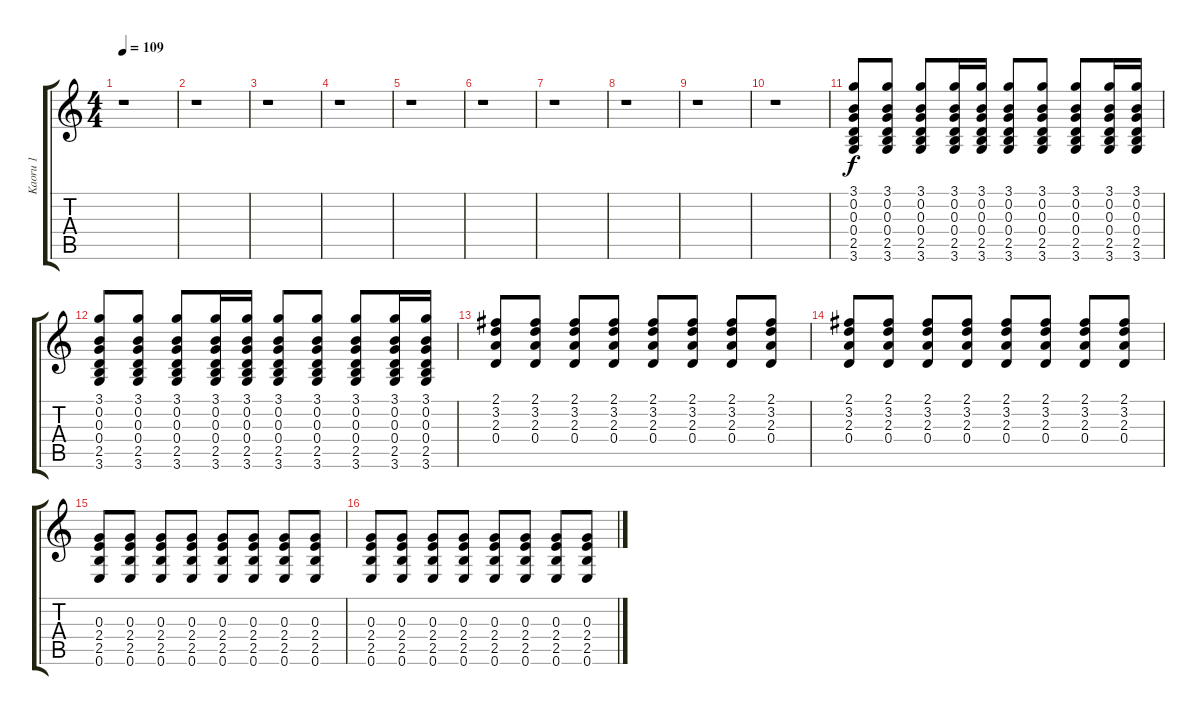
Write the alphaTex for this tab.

\track ("Kaoru 1" "Kaoru 1") {instrument distortionguitar}
\staff {score tabs}
\tuning (E4 B3 G3 D3 A2 E2) {hide}
\ts (4 4)
\tempo 109
\clef g2
\ks c
r.1{dy f} |
r.1 |
r.1 |
r.1 |
r.1 |
r.1 |
r.1 |
r.1 |
r.1 |
r.1 |
(3.1 0.2 0.3 0.4 2.5 3.6).8 (3.1 0.2 0.3 0.4 2.5 3.6).8 (3.1 0.2 0.3 0.4 2.5 3.6).8 (3.1 0.2 0.3 0.4 2.5 3.6).16 (3.1 0.2 0.3 0.4 2.5 3.6).16 (3.1 0.2 0.3 0.4 2.5 3.6).8 (3.1 0.2 0.3 0.4 2.5 3.6).8 (3.1 0.2 0.3 0.4 2.5 3.6).8 (3.1 0.2 0.3 0.4 2.5 3.6).16 (3.1 0.2 0.3 0.4 2.5 3.6).16 |
(3.1 0.2 0.3 0.4 2.5 3.6).8 (3.1 0.2 0.3 0.4 2.5 3.6).8 (3.1 0.2 0.3 0.4 2.5 3.6).8 (3.1 0.2 0.3 0.4 2.5 3.6).16 (3.1 0.2 0.3 0.4 2.5 3.6).16 (3.1 0.2 0.3 0.4 2.5 3.6).8 (3.1 0.2 0.3 0.4 2.5 3.6).8 (3.1 0.2 0.3 0.4 2.5 3.6).8 (3.1 0.2 0.3 0.4 2.5 3.6).16 (3.1 0.2 0.3 0.4 2.5 3.6).16 |
(2.1 3.2 2.3 0.4).8 (2.1 3.2 2.3 0.4).8 (2.1 3.2 2.3 0.4).8 (2.1 3.2 2.3 0.4).8 (2.1 3.2 2.3 0.4).8 (2.1 3.2 2.3 0.4).8 (2.1 3.2 2.3 0.4).8 (2.1 3.2 2.3 0.4).8 |
(2.1 3.2 2.3 0.4).8 (2.1 3.2 2.3 0.4).8 (2.1 3.2 2.3 0.4).8 (2.1 3.2 2.3 0.4).8 (2.1 3.2 2.3 0.4).8 (2.1 3.2 2.3 0.4).8 (2.1 3.2 2.3 0.4).8 (2.1 3.2 2.3 0.4).8 |
(0.3 2.4 2.5 0.6).8 (0.3 2.4 2.5 0.6).8 (0.3 2.4 2.5 0.6).8 (0.3 2.4 2.5 0.6).8 (0.3 2.4 2.5 0.6).8 (0.3 2.4 2.5 0.6).8 (0.3 2.4 2.5 0.6).8 (0.3 2.4 2.5 0.6).8 |
(0.3 2.4 2.5 0.6).8 (0.3 2.4 2.5 0.6).8 (0.3 2.4 2.5 0.6).8 (0.3 2.4 2.5 0.6).8 (0.3 2.4 2.5 0.6).8 (0.3 2.4 2.5 0.6).8 (0.3 2.4 2.5 0.6).8 (0.3 2.4 2.5 0.6).8
